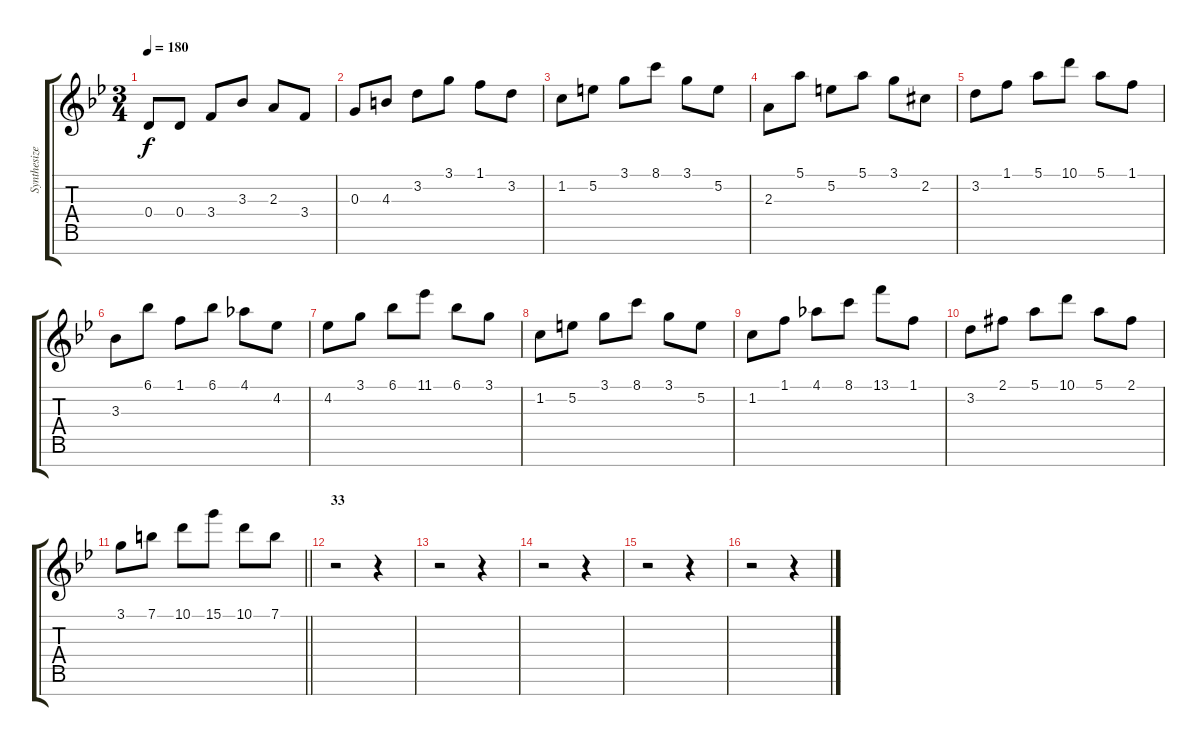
\track ("Synthesizer III" "Synthesize") {instrument fx5brightness}
\staff {score tabs}
\tuning (E5 B4 G4 D4 A3 E3 B2) {hide}
\ts (3 4)
\tempo 180
\clef g2
\ks bb
0.4.8{dy f} 0.4.8 3.4.8 3.3.8 2.3.8 3.4.8 |
0.3.8 4.3.8 3.2.8 3.1.8 1.1.8 3.2.8 |
1.2.8 5.2.8 3.1.8 8.1.8 3.1.8 5.2.8 |
2.3.8 5.1.8 5.2.8 5.1.8 3.1.8 2.2{acc #}.8 |
3.2.8 1.1.8 5.1.8 10.1.8 5.1.8 1.1.8 |
3.3.8 6.1.8 1.1.8 6.1.8 4.1.8 4.2.8 |
4.2.8 3.1.8 6.1.8 11.1.8 6.1.8 3.1.8 |
1.2.8 5.2.8 3.1.8 8.1.8 3.1.8 5.2.8 |
1.2.8 1.1.8 4.1.8 8.1.8 13.1.8 1.1.8 |
3.2.8 2.1{acc #}.8 5.1.8 10.1.8 5.1.8 2.1{acc #}.8 |
\barLineRight lightlight
3.1.8 7.1.8 10.1.8 15.1.8 10.1.8 7.1.8 |
\section ("" "33")
r.2 r.4 |
r.2 r.4 |
r.2 r.4 |
r.2 r.4 |
r.2 r.4
